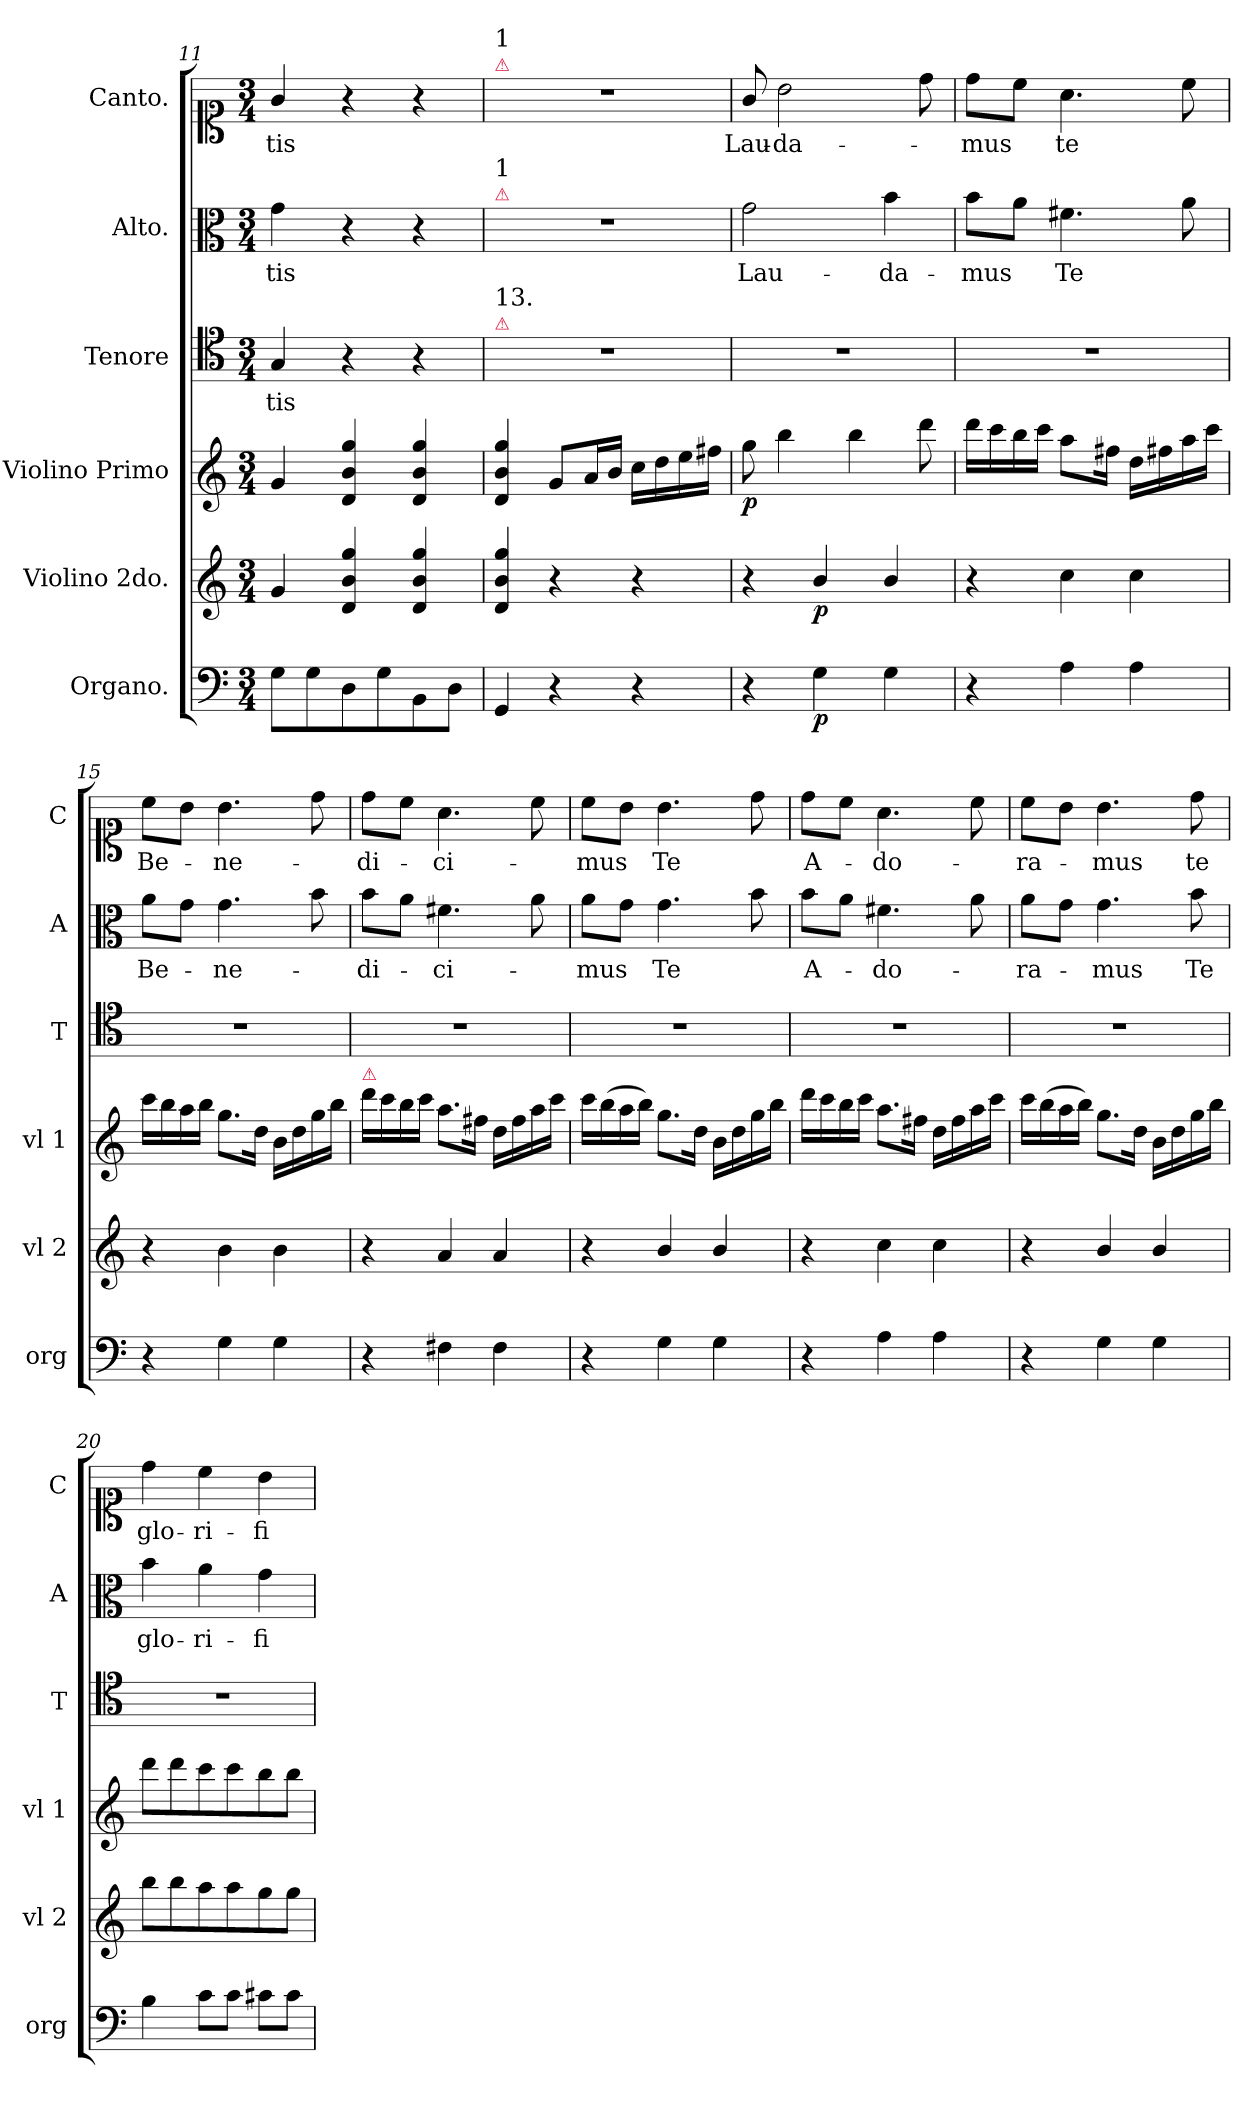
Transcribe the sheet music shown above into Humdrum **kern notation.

**kern	**dynam	**kern	**dynam	**kern	**dynam	**kern	**text	**kern	**text	**kern	**text
*part6	*part6	*part5	*part5	*part4	*part4	*part3	*part3	*part2	*part2	*part1	*part1
*staff6	*staff6	*staff5	*staff5	*staff4	*staff4	*staff3	*staff3	*staff2	*staff2	*staff1	*staff1
*I"Organo.	*	*I"Violino 2do.	*	*I"Violino Primo	*	*I"Tenore	*	*I"Alto.	*	*I"Canto.	*
*I'org	*	*I'vl 2	*	*I'vl 1	*	*I'T	*	*I'A	*	*I'C	*
*clefF4	*	*clefG2	*	*clefG2	*	*clefC4	*	*clefC3	*	*clefC1	*
*k[]	*	*k[]	*	*k[]	*	*k[]	*	*k[]	*	*k[]	*
*C:	*	*C:	*	*C:	*	*C:	*	*C:	*	*C:	*
*M3/4	*	*M3/4	*	*M3/4	*	*M3/4	*	*M3/4	*	*M3/4	*
=11	=11	=11	=11	=11	=11	=11	=11	=11	=11	=11	=11
8G\L	.	4g/	.	4g/	.	4G/	-tis	4g\	-tis	4g/	-tis
8G\	.	.	.	.	.	.	.	.	.	.	.
8D\	.	4d/ 4b/ 4gg/	.	4d/ 4b/ 4gg/	.	4r	.	4r	.	4r	.
8G\	.	.	.	.	.	.	.	.	.	.	.
8BB\	.	4d/ 4b/ 4gg/	.	4d/ 4b/ 4gg/	.	4r	.	4r	.	4r	.
8D\J	.	.	.	.	.	.	.	.	.	.	.
=12	=12	=12	=12	=12	=12	=12	=12	=12	=12	=12	=12
!	!	!	!	!	!	!	!	!	!	!LO:TX:a:color=crimson:t=⚠	!
!	!	!	!	!	!	!	!	!	!	!LO:TX:a:t=1	!
!	!	!	!	!	!	!	!	!LO:TX:a:color=crimson:t=⚠	!	!	!
!	!	!	!	!	!	!	!	!LO:TX:a:t=1	!	!	!
!	!	!	!	!	!	!LO:TX:a:color=crimson:t=⚠	!	!	!	!	!
!	!	!	!	!	!	!LO:TX:a:t=13.	!	!	!	!	!
4GG/	.	4d/ 4b/ 4gg/	.	4d/ 4b/ 4gg/	.	2.r	.	2.r	.	2.r	.
4r	.	4r	.	8g/L	.	.	.	.	.	.	.
.	.	.	.	16a/L	.	.	.	.	.	.	.
.	.	.	.	16b/JJ	.	.	.	.	.	.	.
4r	.	4r	.	16cc\LL	.	.	.	.	.	.	.
.	.	.	.	16dd\	.	.	.	.	.	.	.
.	.	.	.	16ee\	.	.	.	.	.	.	.
.	.	.	.	16ff#X\JJ	.	.	.	.	.	.	.
=13	=13	=13	=13	=13	=13	=13	=13	=13	=13	=13	=13
!	!	!	!	!	!LO:DY:b	!	!	!	!	!	!
4r	.	4r	.	8gg\	p	2.r	.	2g\	Lau-	8g/	Lau-
.	.	.	.	4bb\	.	.	.	.	.	2b\	-da-
!	!LO:DY:b	!	!LO:DY:b	!	!	!	!	!	!	!	!
4G\	p	4b/	p	.	.	.	.	.	.	.	.
.	.	.	.	4bb\	.	.	.	.	.	.	.
4G\	.	4b/	.	.	.	.	.	4b\	-da-	.	.
.	.	.	.	8ddd\	.	.	.	.	.	8dd\	.
=14	=14	=14	=14	=14	=14	=14	=14	=14	=14	=14	=14
4r	.	4r	.	16ddd\LL	.	2.r	.	8b\L	-mus	8dd\L	-mus
.	.	.	.	16ccc\	.	.	.	.	.	.	.
.	.	.	.	16bb\	.	.	.	8a\J	.	8cc\J	.
.	.	.	.	16ccc\JJ	.	.	.	.	.	.	.
!	!	!	!	!LO:N:vis=8	!	!	!	!	!	!	!
4A\	.	4cc\	.	8.aa\L	.	.	.	4.f#X\	Te	4.a\	te
.	.	.	.	16ff#X\Jk	.	.	.	.	.	.	.
4A\	.	4cc\	.	16dd\LL	.	.	.	.	.	.	.
.	.	.	.	16ff#X\	.	.	.	.	.	.	.
.	.	.	.	16aa\	.	.	.	8a\	.	8cc\	.
.	.	.	.	16ccc\JJ	.	.	.	.	.	.	.
=15	=15	=15	=15	=15	=15	=15	=15	=15	=15	=15	=15
4r	.	4r	.	16ccc\LL	.	2.r	.	8a\L	Be-	8cc\L	Be-
.	.	.	.	16bb\	.	.	.	.	.	.	.
.	.	.	.	16aa\	.	.	.	8g\J	.	8b\J	.
.	.	.	.	16bb\JJ	.	.	.	.	.	.	.
4G\	.	4b\	.	8.gg\L	.	.	.	4.g\	-ne-	4.b\	-ne-
.	.	.	.	16dd\Jk	.	.	.	.	.	.	.
4G\	.	4b\	.	16b\LL	.	.	.	.	.	.	.
.	.	.	.	16dd\	.	.	.	.	.	.	.
.	.	.	.	16gg\	.	.	.	8b\	.	8dd\	.
.	.	.	.	16bb\JJ	.	.	.	.	.	.	.
=16	=16	=16	=16	=16	=16	=16	=16	=16	=16	=16	=16
!	!	!	!	!LO:TX:a:color=crimson:t=⚠	!	!	!	!	!	!	!
4r	.	4r	.	16ddd\LL	.	2.r	.	8b\L	-di-	8dd\L	-di-
.	.	.	.	16ccc\	.	.	.	.	.	.	.
.	.	.	.	16bb\	.	.	.	8a\J	.	8cc\J	.
.	.	.	.	16ccc\JJ	.	.	.	.	.	.	.
4F#X\	.	4a/	.	8.aa\L	.	.	.	4.f#X\	-ci-	4.a\	-ci-
.	.	.	.	16ff#X\Jk	.	.	.	.	.	.	.
4F#\	.	4a/	.	16dd\LL	.	.	.	.	.	.	.
.	.	.	.	16ff#\	.	.	.	.	.	.	.
.	.	.	.	16aa\	.	.	.	8a\	.	8cc\	.
.	.	.	.	16ccc\JJ	.	.	.	.	.	.	.
=17	=17	=17	=17	=17	=17	=17	=17	=17	=17	=17	=17
4r	.	4r	.	16ccc\LL	.	2.r	.	8a\L	-mus	8cc\L	-mus
.	.	.	.	(>16bb\	.	.	.	.	.	.	.
.	.	.	.	16aa\	.	.	.	8g\J	.	8b\J	.
.	.	.	.	16bb\JJ)	.	.	.	.	.	.	.
4G\	.	4b/	.	8.gg\L	.	.	.	4.g\	Te	4.b\	Te
.	.	.	.	16dd\Jk	.	.	.	.	.	.	.
4G\	.	4b/	.	16b\LL	.	.	.	.	.	.	.
.	.	.	.	16dd\	.	.	.	.	.	.	.
.	.	.	.	16gg\	.	.	.	8b\	.	8dd\	.
.	.	.	.	16bb\JJ	.	.	.	.	.	.	.
=18	=18	=18	=18	=18	=18	=18	=18	=18	=18	=18	=18
4r	.	4r	.	16ddd\LL	.	2.r	.	8b\L	A-	8dd\L	A-
.	.	.	.	16ccc\	.	.	.	.	.	.	.
.	.	.	.	16bb\	.	.	.	8a\J	.	8cc\J	.
.	.	.	.	16ccc\JJ	.	.	.	.	.	.	.
4A\	.	4cc\	.	8.aa\L	.	.	.	4.f#X\	-do-	4.a\	-do-
.	.	.	.	16ff#X\Jk	.	.	.	.	.	.	.
4A\	.	4cc\	.	16dd\LL	.	.	.	.	.	.	.
.	.	.	.	16ff#\	.	.	.	.	.	.	.
.	.	.	.	16aa\	.	.	.	8a\	.	8cc\	.
.	.	.	.	16ccc\JJ	.	.	.	.	.	.	.
=19	=19	=19	=19	=19	=19	=19	=19	=19	=19	=19	=19
4r	.	4r	.	16ccc\LL	.	2.r	.	8a\L	-ra-	8cc\L	-ra-
.	.	.	.	(>16bb\	.	.	.	.	.	.	.
.	.	.	.	16aa\	.	.	.	8g\J	.	8b\J	.
.	.	.	.	16bb\JJ)	.	.	.	.	.	.	.
4G\	.	4b/	.	8.gg\L	.	.	.	4.g\	-mus	4.b\	-mus
.	.	.	.	16dd\Jk	.	.	.	.	.	.	.
4G\	.	4b/	.	16b\LL	.	.	.	.	.	.	.
.	.	.	.	16dd\	.	.	.	.	.	.	.
.	.	.	.	16gg\	.	.	.	8b\	Te	8dd\	te
.	.	.	.	16bb\JJ	.	.	.	.	.	.	.
=20	=20	=20	=20	=20	=20	=20	=20	=20	=20	=20	=20
4B\	.	8bb\L	.	8ddd\L	.	2.r	.	4b\	glo-	4dd\	glo-
.	.	8bb\	.	8ddd\	.	.	.	.	.	.	.
8c\L	.	8aa\	.	8ccc\	.	.	.	4a\	-ri-	4cc\	-ri-
8c\J	.	8aa\	.	8ccc\	.	.	.	.	.	.	.
8c#X\L	.	8gg\	.	8bb\	.	.	.	4g\	-fi-	4b\	-fi-
8c#\J	.	8gg\J	.	8bb\J	.	.	.	.	.	.	.
=	=	=	=	=	=	=	=	=	=	=	=
*-	*-	*-	*-	*-	*-	*-	*-	*-	*-	*-	*-
